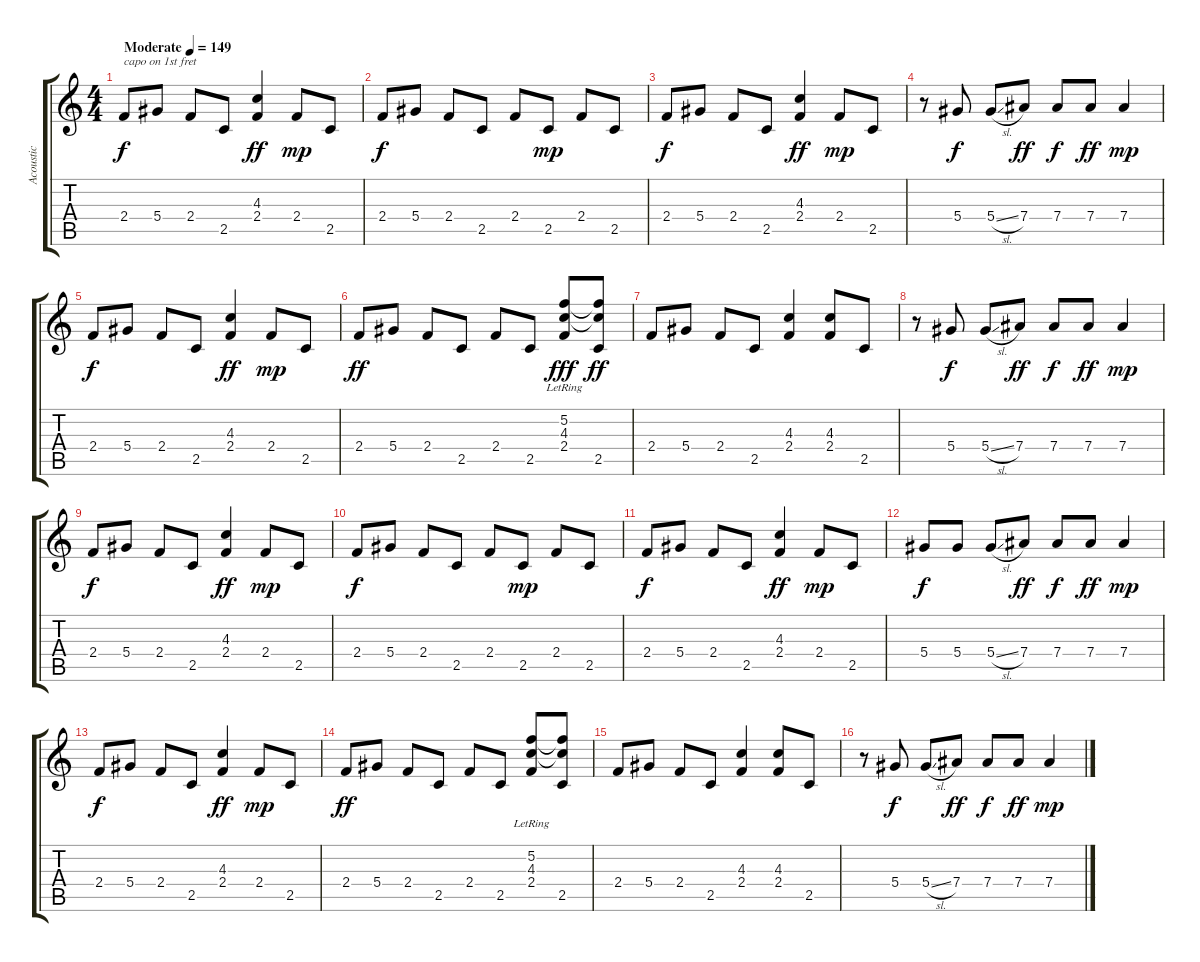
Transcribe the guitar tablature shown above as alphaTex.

\track ("Acoustic" "Acoustic") {instrument acousticguitarsteel}
\staff {score tabs}
\tuning (F4 C4 Ab3 Eb3 Bb2 F2) {hide}
\ts (4 4)
\tempo (149 "Moderate")
\clef g2
\ks c
2.4.8{txt "capo on 1st fret" dy f instrument acousticguitarsteel} 5.4.8 2.4.8 2.5.8 (4.3 2.4).4{dy ff} 2.4.8{dy mp} 2.5.8 |
2.4.8{dy f} 5.4.8 2.4.8 2.5.8 2.4.8 2.5.8{dy mp} 2.4.8 2.5.8 |
2.4.8{dy f} 5.4.8 2.4.8 2.5.8 (4.3 2.4).4{dy ff} 2.4.8{dy mp} 2.5.8 |
r.8 5.4.8{dy f} 5.4{sl}.8 7.4.8{dy ff} 7.4.8{dy f} 7.4.8{dy ff} 7.4.4{dy mp} |
2.4.8{dy f} 5.4.8 2.4.8 2.5.8 (4.3 2.4).4{dy ff} 2.4.8{dy mp} 2.5.8 |
2.4.8{dy ff} 5.4.8 2.4.8 2.5.8 2.4.8 2.5.8 (5.2 4.3{lr} 2.4).8{dy fff} (5.2{t} 4.3{t} 2.5).8{dy ff} |
2.4.8 5.4.8 2.4.8 2.5.8 (4.3 2.4).4 (4.3 2.4).8 2.5.8 |
r.8 5.4.8{dy f} 5.4{sl}.8 7.4.8{dy ff} 7.4.8{dy f} 7.4.8{dy ff} 7.4.4{dy mp} |
2.4.8{dy f} 5.4.8 2.4.8 2.5.8 (4.3 2.4).4{dy ff} 2.4.8{dy mp} 2.5.8 |
2.4.8{dy f} 5.4.8 2.4.8 2.5.8 2.4.8 2.5.8{dy mp} 2.4.8 2.5.8 |
2.4.8{dy f} 5.4.8 2.4.8 2.5.8 (4.3 2.4).4{dy ff} 2.4.8{dy mp} 2.5.8 |
5.4.8{dy f} 5.4.8 5.4{sl}.8 7.4.8{dy ff} 7.4.8{dy f} 7.4.8{dy ff} 7.4.4{dy mp} |
2.4.8{dy f} 5.4.8 2.4.8 2.5.8 (4.3 2.4).4{dy ff} 2.4.8{dy mp} 2.5.8 |
2.4.8{dy ff} 5.4.8 2.4.8 2.5.8 2.4.8 2.5.8 (5.2 4.3{lr} 2.4).8 (5.2{t} 4.3{t} 2.5).8 |
2.4.8 5.4.8 2.4.8 2.5.8 (4.3 2.4).4 (4.3 2.4).8 2.5.8 |
r.8 5.4.8{dy f} 5.4{sl}.8 7.4.8{dy ff} 7.4.8{dy f} 7.4.8{dy ff} 7.4.4{dy mp}
